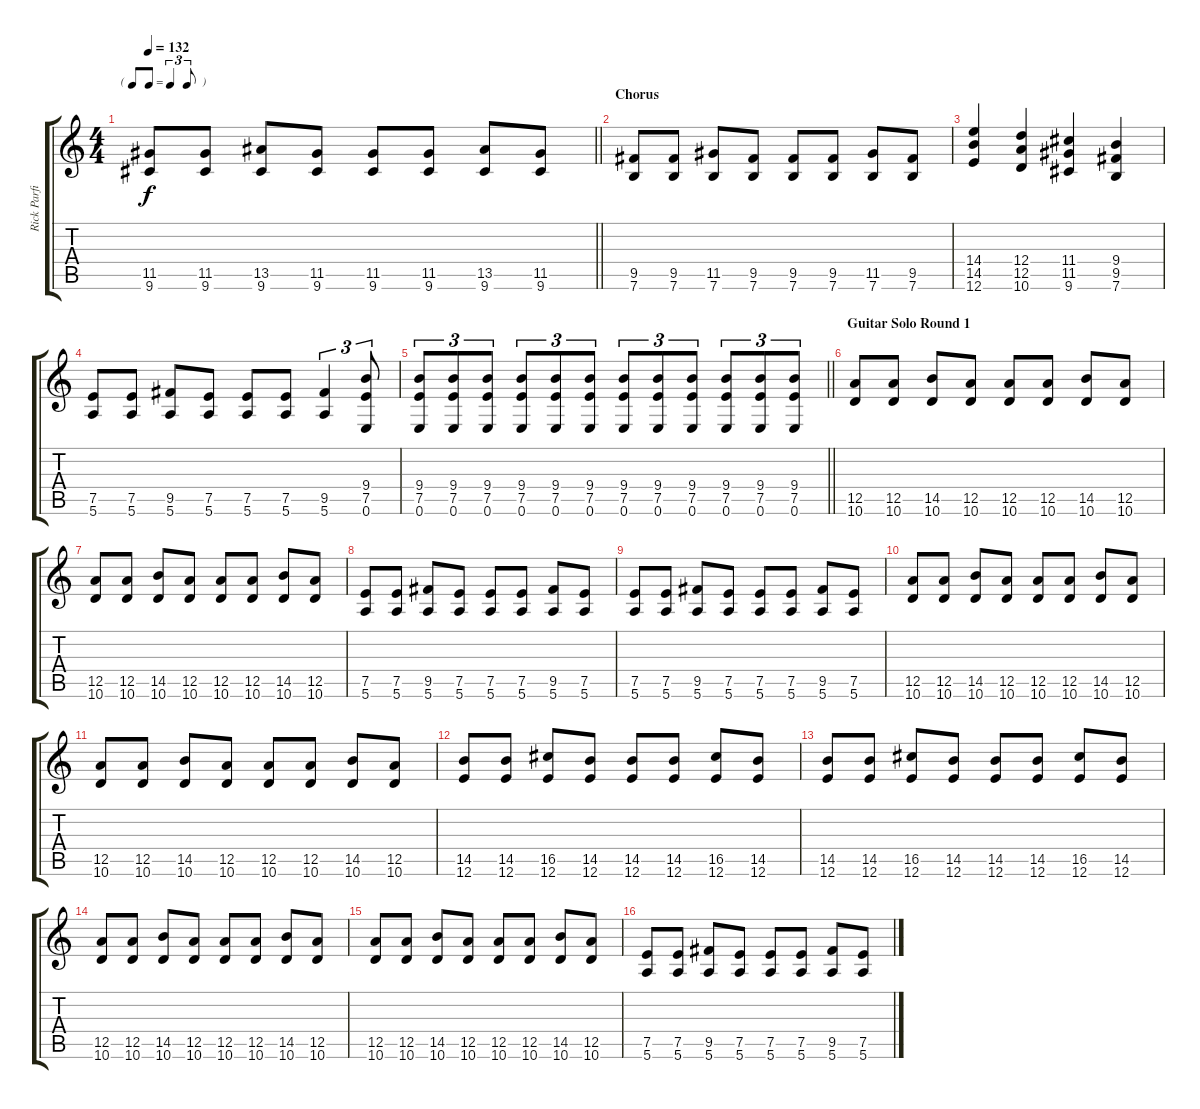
\track ("Rick Parfitt" "Rick Parfi") {instrument distortionguitar}
\staff {score tabs}
\tuning (E4 B3 G3 D3 A2 E2) {hide}
\ts (4 4)
\tf triplet8th
\tempo 132
\clef g2
\barLineRight lightlight
\ks c
(11.5 9.6).8{dy f} (11.5 9.6).8 (13.5 9.6).8 (11.5 9.6).8 (11.5 9.6).8 (11.5 9.6).8 (13.5 9.6).8 (11.5 9.6).8 |
\section ("" "Chorus")
(9.5 7.6).8 (9.5 7.6).8 (11.5 7.6).8 (9.5 7.6).8 (9.5 7.6).8 (9.5 7.6).8 (11.5 7.6).8 (9.5 7.6).8 |
(14.4 14.5 12.6).4 (12.4 12.5 10.6).4 (11.4 11.5 9.6).4 (9.4 9.5 7.6).4 |
(7.5 5.6).8 (7.5 5.6).8 (9.5 5.6).8 (7.5 5.6).8 (7.5 5.6).8 (7.5 5.6).8 (9.5 5.6).4{tu (3 2)} (9.4 7.5 0.6).8{tu (3 2)} |
\barLineRight lightlight
(9.4 7.5 0.6).8{tu (3 2)} (9.4 7.5 0.6).8{tu (3 2)} (9.4 7.5 0.6).8{tu (3 2)} (9.4 7.5 0.6).8{tu (3 2)} (9.4 7.5 0.6).8{tu (3 2)} (9.4 7.5 0.6).8{tu (3 2)} (9.4 7.5 0.6).8{tu (3 2)} (9.4 7.5 0.6).8{tu (3 2)} (9.4 7.5 0.6).8{tu (3 2)} (9.4 7.5 0.6).8{tu (3 2)} (9.4 7.5 0.6).8{tu (3 2)} (9.4 7.5 0.6).8{tu (3 2)} |
\section ("" "Guitar Solo Round 1")
(12.5 10.6).8 (12.5 10.6).8 (14.5 10.6).8 (12.5 10.6).8 (12.5 10.6).8 (12.5 10.6).8 (14.5 10.6).8 (12.5 10.6).8 |
(12.5 10.6).8 (12.5 10.6).8 (14.5 10.6).8 (12.5 10.6).8 (12.5 10.6).8 (12.5 10.6).8 (14.5 10.6).8 (12.5 10.6).8 |
(7.5 5.6).8 (7.5 5.6).8 (9.5 5.6).8 (7.5 5.6).8 (7.5 5.6).8 (7.5 5.6).8 (9.5 5.6).8 (7.5 5.6).8 |
(7.5 5.6).8 (7.5 5.6).8 (9.5 5.6).8 (7.5 5.6).8 (7.5 5.6).8 (7.5 5.6).8 (9.5 5.6).8 (7.5 5.6).8 |
(12.5 10.6).8 (12.5 10.6).8 (14.5 10.6).8 (12.5 10.6).8 (12.5 10.6).8 (12.5 10.6).8 (14.5 10.6).8 (12.5 10.6).8 |
(12.5 10.6).8 (12.5 10.6).8 (14.5 10.6).8 (12.5 10.6).8 (12.5 10.6).8 (12.5 10.6).8 (14.5 10.6).8 (12.5 10.6).8 |
(14.5 12.6).8 (14.5 12.6).8 (16.5 12.6).8 (14.5 12.6).8 (14.5 12.6).8 (14.5 12.6).8 (16.5 12.6).8 (14.5 12.6).8 |
(14.5 12.6).8 (14.5 12.6).8 (16.5 12.6).8 (14.5 12.6).8 (14.5 12.6).8 (14.5 12.6).8 (16.5 12.6).8 (14.5 12.6).8 |
(12.5 10.6).8 (12.5 10.6).8 (14.5 10.6).8 (12.5 10.6).8 (12.5 10.6).8 (12.5 10.6).8 (14.5 10.6).8 (12.5 10.6).8 |
(12.5 10.6).8 (12.5 10.6).8 (14.5 10.6).8 (12.5 10.6).8 (12.5 10.6).8 (12.5 10.6).8 (14.5 10.6).8 (12.5 10.6).8 |
(7.5 5.6).8 (7.5 5.6).8 (9.5 5.6).8 (7.5 5.6).8 (7.5 5.6).8 (7.5 5.6).8 (9.5 5.6).8 (7.5 5.6).8
